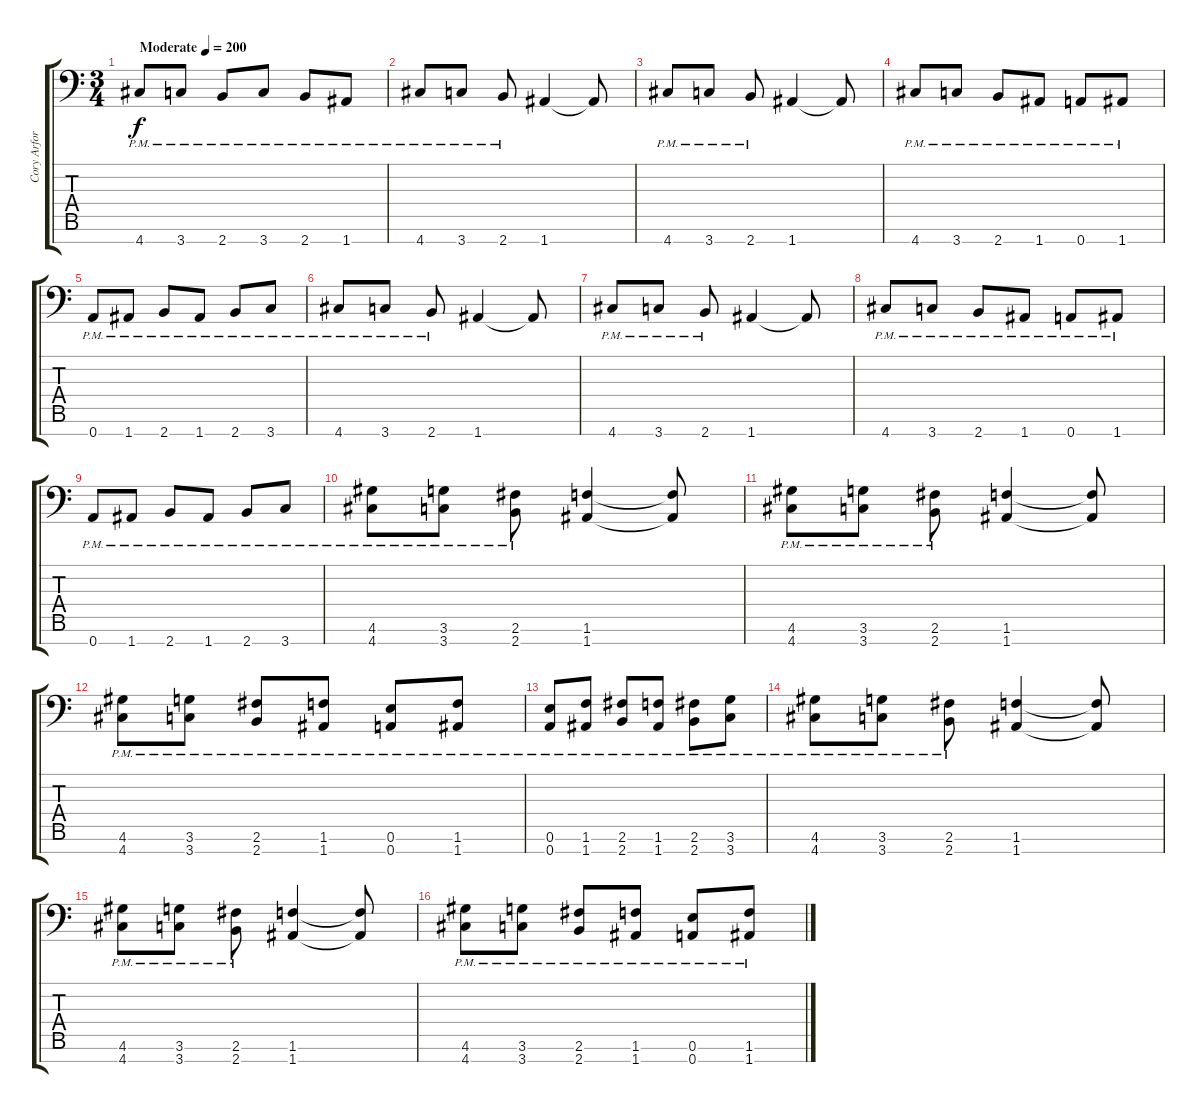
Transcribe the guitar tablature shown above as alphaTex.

\track ("Cory Arford" "Cory Arfor") {instrument overdrivenguitar}
\staff {score tabs}
\tuning (E4 B3 G3 D3 A2 E2 A1) {hide}
\ts (3 4)
\tempo (200 "Moderate")
\clef f4
\ks c
4.7{pm}.8{dy f instrument overdrivenguitar} 3.7{pm}.8 2.7{pm}.8 3.7{pm}.8 2.7{pm}.8 1.7{pm}.8 |
4.7{pm}.8 3.7{pm}.8 2.7{pm}.8 1.7.4 1.7{t}.8 |
4.7{pm}.8 3.7{pm}.8 2.7{pm}.8 1.7.4 1.7{t}.8 |
4.7{pm}.8 3.7{pm}.8 2.7{pm}.8 1.7{pm}.8 0.7{pm}.8 1.7{pm}.8 |
0.7{pm}.8 1.7{pm}.8 2.7{pm}.8 1.7{pm}.8 2.7{pm}.8 3.7{pm}.8 |
4.7{pm}.8 3.7{pm}.8 2.7{pm}.8 1.7.4 1.7{t}.8 |
4.7{pm}.8 3.7{pm}.8 2.7{pm}.8 1.7.4 1.7{t}.8 |
4.7{pm}.8 3.7{pm}.8 2.7{pm}.8 1.7{pm}.8 0.7{pm}.8 1.7{pm}.8 |
0.7{pm}.8 1.7{pm}.8 2.7{pm}.8 1.7{pm}.8 2.7{pm}.8 3.7{pm}.8 |
(4.6{pm} 4.7{pm}).8 (3.6{pm} 3.7{pm}).8 (2.6{pm} 2.7{pm}).8 (1.6 1.7).4 (1.6{t} 1.7{t}).8 |
(4.6{pm} 4.7{pm}).8 (3.6{pm} 3.7{pm}).8 (2.6{pm} 2.7{pm}).8 (1.6 1.7).4 (1.6{t} 1.7{t}).8 |
(4.6{pm} 4.7{pm}).8 (3.6{pm} 3.7{pm}).8 (2.6{pm} 2.7{pm}).8 (1.6{pm} 1.7{pm}).8 (0.6{pm} 0.7{pm}).8 (1.6{pm} 1.7{pm}).8 |
(0.6{pm} 0.7{pm}).8 (1.6{pm} 1.7{pm}).8 (2.6{pm} 2.7{pm}).8 (1.6{pm} 1.7{pm}).8 (2.6{pm} 2.7{pm}).8 (3.6{pm} 3.7{pm}).8 |
(4.6{pm} 4.7{pm}).8 (3.6{pm} 3.7{pm}).8 (2.6{pm} 2.7{pm}).8 (1.6 1.7).4 (1.6{t} 1.7{t}).8 |
(4.6{pm} 4.7{pm}).8 (3.6{pm} 3.7{pm}).8 (2.6{pm} 2.7{pm}).8 (1.6 1.7).4 (1.6{t} 1.7{t}).8 |
(4.6{pm} 4.7{pm}).8 (3.6{pm} 3.7{pm}).8 (2.6{pm} 2.7{pm}).8 (1.6{pm} 1.7{pm}).8 (0.6{pm} 0.7{pm}).8 (1.6{pm} 1.7{pm}).8
